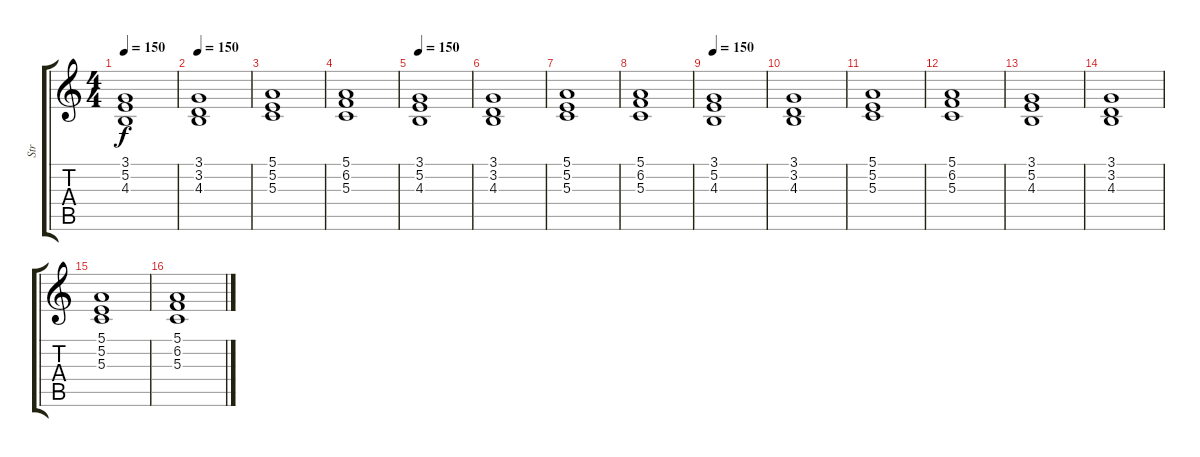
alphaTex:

\track ("Str" "Str") {instrument stringensemble2}
\staff {score tabs}
\tuning (E4 B3 G3 D3 A2 E2) {hide}
\ts (4 4)
\tempo 150
\clef g2
\ks c
(3.1 5.2 4.3).1{dy f} |
\tempo 150
(3.1 3.2 4.3).1 |
(5.1 5.2 5.3).1 |
(5.1 6.2 5.3).1 |
\tempo 150
(3.1 5.2 4.3).1 |
(3.1 3.2 4.3).1 |
(5.1 5.2 5.3).1 |
(5.1 6.2 5.3).1 |
\tempo 150
(3.1 5.2 4.3).1 |
(3.1 3.2 4.3).1 |
(5.1 5.2 5.3).1 |
(5.1 6.2 5.3).1 |
(3.1 5.2 4.3).1 |
(3.1 3.2 4.3).1 |
(5.1 5.2 5.3).1 |
(5.1 6.2 5.3).1
